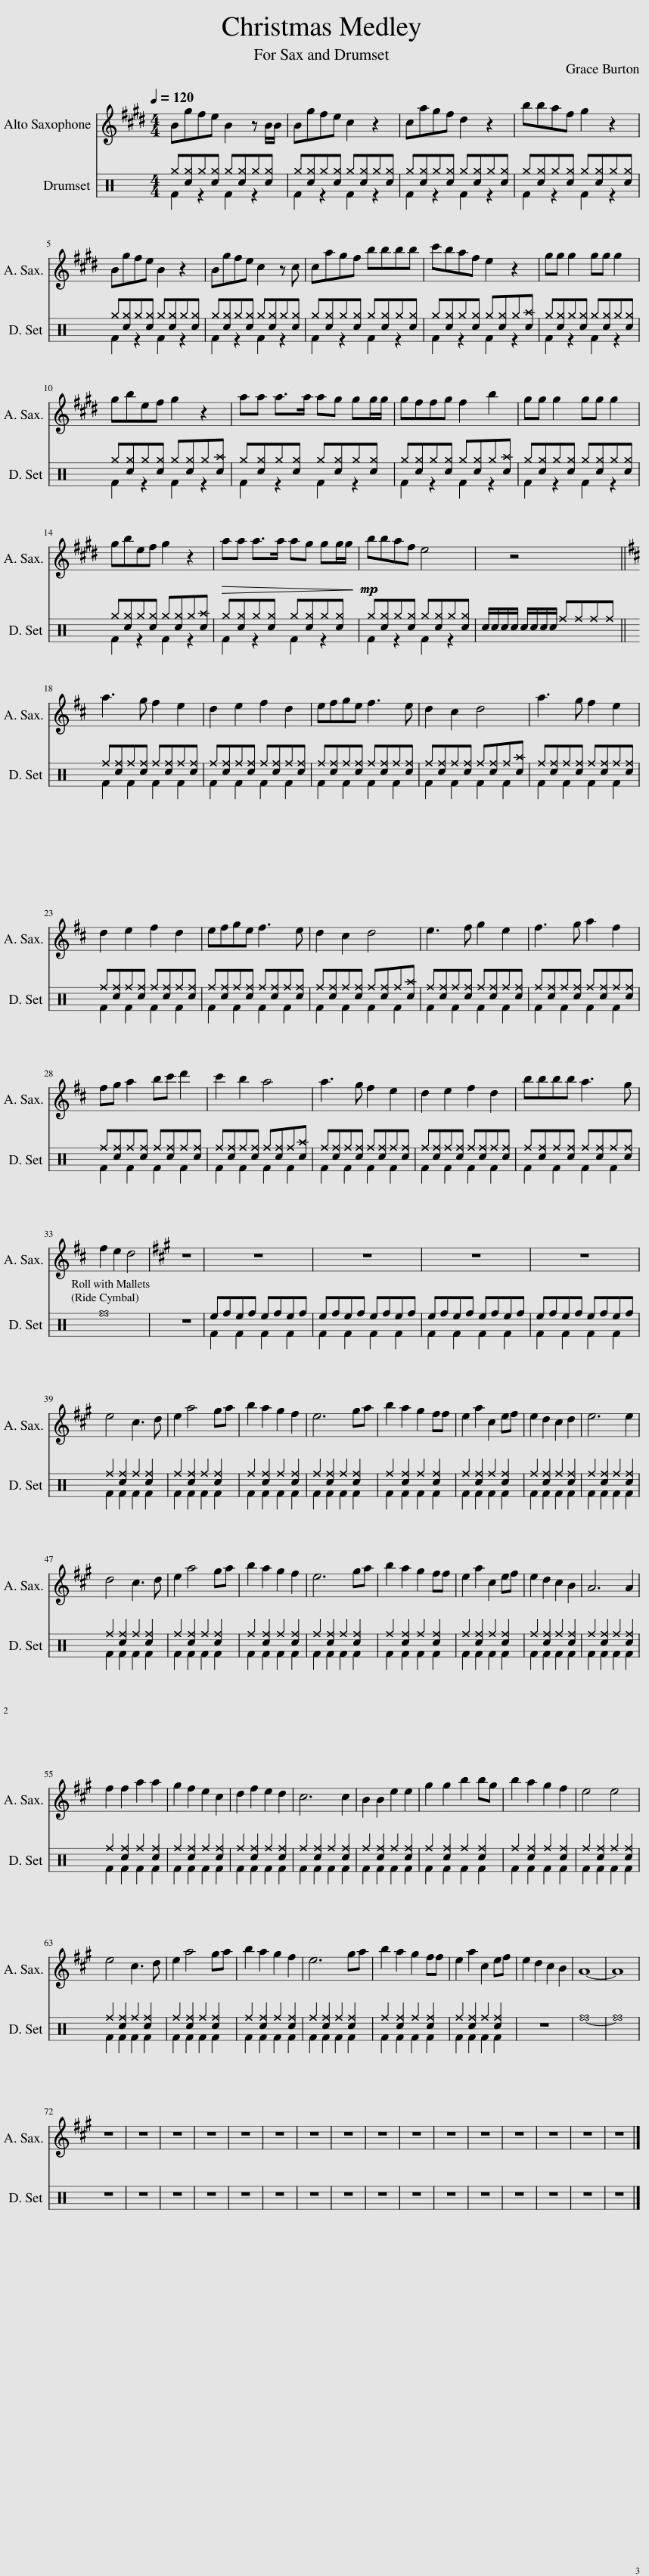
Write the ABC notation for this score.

X:1
%%score 1 ( 2 3 )
L:1/8
Q:1/4=120
M:4/4
I:linebreak $
K:C
V:1 treble transpose=-9
V:2 perc
K:none
V:3 perc
K:none
V:1
[K:E] Bgfe B2 z B/B/ | Bgfe c2 z2 | cagf d2 z2 | bbaf g2 z2 |$ Bgfe B2 z2 | %5
 Bgfe c2 z c | cagf bbbb | c'baf e2 z2 | gg g2 gg g2 |$ gbef g2 z2 | %10
 aa a>a ag gg/g/ | gffg f2 b2 | gg g2 gg g2 |$ gbef g2 z2 |!>(! aa a>a ag gg/g/!>)! | %15
!mp! bbaf e4 | z8 ||$[K:D] a3 g f2 e2 | d2 e2 f2 d2 | efge f3 e | %20
 d2 c2 d4 | a3 g f2 e2 |$ d2 e2 f2 d2 | efge f3 e | d2 c2 d4 | %25
 e3 f g2 e2 | f3 g a2 f2 |$ fg a2 bc' d'2 | c'2 b2 a4 | a3 g f2 e2 | %30
 d2 e2 f2 d2 | bbbb a3 g |$ f2 e2 d4 |[K:A] z8 | z8 | %35
 z8 | z8 | z8 |$ e4 c3 d | e2 a4 ga | %40
 b2 a2 g2 f2 | e6 ga | b2 a2 g2 ff | e2 a2 c2 ef | e2 d2 c2 d2 | %45
 e6 e2 |$ d4 c3 d | e2 a4 ga | b2 a2 g2 f2 | e6 ga | %50
 b2 a2 g2 ff | e2 a2 c2 ef | e2 d2 c2 B2 | A6 A2 |$ f2 f2 a2 a2 | %55
 g2 f2 e2 c2 | d2 f2 e2 d2 | c6 c2 | B2 B2 e2 e2 | g2 g2 b2 bg | %60
 b2 a2 g2 f2 | e4 e4 |$ e4 c3 d | e2 a4 ga | b2 a2 g2 f2 | %65
 e6 ga | b2 a2 g2 ff | e2 a2 c2 ef | e2 d2 c2 B2 | A8- | %70
 A8 |$ z8 | z8 | z8 | z8 | %75
 z8 | z8 | z8 | z8 | z8 | %80
 z8 | z8 | z8 | z8 | z8 | %85
 z8 | z8 |] %87
V:2
 ^g[c^g]^g[c^g] ^g[c^g]^g[c^g] | ^g[c^g]^g[c^g] ^g[c^g]^g[c^g] | ^g[c^g]^g[c^g] ^g[c^g]^g[c^g] | ^g[c^g]^g[c^g] ^g[c^g]^g[c^g] |$ ^g[c^g]^g[c^g] ^g[c^g]^g[c^g] | %5
 ^g[c^g]^g[c^g] ^g[c^g]^g[c^g] | ^g[c^g]^g[c^g] ^g[c^g]^g[c^g] | ^g[c^g]^g[c^g] ^g[c^g]^g[c^a] | ^g[c^g]^g[c^g] ^g[c^g]^g[c^g] |$ ^g[c^g]^g[c^g] ^g[c^g]^g[c^a] | %10
 ^g[c^g]^g[c^g] ^g[c^g]^g[c^g] | ^g[c^g]^g[c^g] ^g[c^g]^g[c^a] | ^g[c^g]^g[c^g] ^g[c^g]^g[c^g] |$ ^g[c^g]^g[c^g] ^g[c^g]^g[c^a] | ^g[c^g]^g[c^g] ^g[c^g]^g[c^g] | %15
 ^g[c^g]^g[c^g] ^g[c^g]^g[c^g] | c/c/c/c/ c/c/c/c/ ^f^f^f^f ||$ ^f[c^f]^f[c^f] ^f[c^f]^f[c^f] | ^f[c^f]^f[c^f] ^f[c^f]^f[c^f] | ^f[c^f]^f[c^f] ^f[c^f]^f[c^f] | %20
 ^f[c^f]^f[c^f] ^f[c^f]^f[c^a] | ^f[c^f]^f[c^f] ^f[c^f]^f[c^f] |$ ^f[c^f]^f[c^f] ^f[c^f]^f[c^f] | ^f[c^f]^f[c^f] ^f[c^f]^f[c^f] | ^f[c^f]^f[c^f] ^f[c^f]^f[c^a] | %25
 ^f[c^f]^f[c^f] ^f[c^f]^f[c^f] | ^f[c^f]^f[c^f] ^f[c^f]^f[c^f] |$ ^f[c^f]^f[c^f] ^f[c^f]^f[c^f] | ^f[c^f]^f[c^f] ^f[c^f]^f[c^a] | ^f[c^f]^f[c^f] ^f[c^f]^f[c^f] | %30
 ^f[c^f]^f[c^f] ^f[c^f]^f[c^f] | ^f[c^f]^f[c^f] ^f[c^f]^f[c^f] |$ ^f8 | z8 | efef efef | %35
 efef efef | efef efef | efef efef |$ ^f2 [c^f]2 ^f2 [c^f]2 | ^f2 [c^f]2 ^f2 [c^f]2 | %40
 ^f2 [c^f]2 ^f2 [c^f]2 | ^f2 [c^f]2 ^f2 [c^f]2 | ^f2 [c^f]2 ^f2 [c^f]2 | ^f2 [c^f]2 ^f2 [c^f]2 | ^f2 [c^f]2 ^f2 [c^f]2 | %45
 ^f2 [c^f]2 ^f2 [c^f]2 |$ ^f2 [c^f]2 ^f2 [c^f]2 | ^f2 [c^f]2 ^f2 [c^f]2 | ^f2 [c^f]2 ^f2 [c^f]2 | ^f2 [c^f]2 ^f2 [c^f]2 | %50
 ^f2 [c^f]2 ^f2 [c^f]2 | ^f2 [c^f]2 ^f2 [c^f]2 | ^f2 [c^f]2 ^f2 [c^f]2 | ^f2 [c^f]2 ^f2 [c^f]2 |$ ^f2 [c^f]2 ^f2 [c^f]2 | %55
 ^f2 [c^f]2 ^f2 [c^f]2 | ^f2 [c^f]2 ^f2 [c^f]2 | ^f2 [c^f]2 ^f2 [c^f]2 | ^f2 [c^f]2 ^f2 [c^f]2 | ^f2 [c^f]2 ^f2 [c^f]2 | %60
 ^f2 [c^f]2 ^f2 [c^f]2 | ^f2 [c^f]2 ^f2 [c^f]2 |$ ^f2 [c^f]2 ^f2 [c^f]2 | ^f2 [c^f]2 ^f2 [c^f]2 | ^f2 [c^f]2 ^f2 [c^f]2 | %65
 ^f2 [c^f]2 ^f2 [c^f]2 | ^f2 [c^f]2 ^f2 [c^f]2 | ^f2 [c^f]2 ^f2 [c^f]2 | z8 | ^f8- | %70
 ^f8 |$ z8 | z8 | z8 | z8 | %75
 z8 | z8 | z8 | z8 | z8 | %80
 z8 | z8 | z8 | z8 | z8 | %85
 z8 | z8 |] %87
V:3
 F2 z2 F2 z2 | F2 z2 F2 z2 | F2 z2 F2 z2 | F2 z2 F2 z2 |$ F2 z2 F2 z2 | %5
 F2 z2 F2 z2 | F2 z2 F2 z2 | F2 z2 F2 z2 | F2 z2 F2 z2 |$ F2 z2 F2 z2 | %10
 F2 z2 F2 z2 | F2 z2 F2 z2 | F2 z2 F2 z2 |$ F2 z2 F2 z2 | F2 z2 F2 z2 | %15
 F2 z2 F2 z2 | x8 ||$ F2 F2 F2 F2 | F2 F2 F2 F2 | F2 F2 F2 F2 | %20
 F2 F2 F2 F2 | F2 F2 F2 F2 |$ F2 F2 F2 F2 | F2 F2 F2 F2 | F2 F2 F2 F2 | %25
 F2 F2 F2 F2 | F2 F2 F2 F2 |$ F2 F2 F2 F2 | F2 F2 F2 F2 | F2 F2 F2 F2 | %30
 F2 F2 F2 F2 | F2 F2 F2 F2 |$ x8 | x8 | F2 F2 F2 F2 | %35
 F2 F2 F2 F2 | F2 F2 F2 F2 | F2 F2 F2 F2 |$ F2 F2 F2 F2 | F2 F2 F2 F2 | %40
 F2 F2 F2 F2 | F2 F2 F2 F2 | F2 F2 F2 F2 | F2 F2 F2 F2 | F2 F2 F2 F2 | %45
 F2 F2 F2 F2 |$ F2 F2 F2 F2 | F2 F2 F2 F2 | F2 F2 F2 F2 | F2 F2 F2 F2 | %50
 F2 F2 F2 F2 | F2 F2 F2 F2 | F2 F2 F2 F2 | F2 F2 F2 F2 |$ F2 F2 F2 F2 | %55
 F2 F2 F2 F2 | F2 F2 F2 F2 | F2 F2 F2 F2 | F2 F2 F2 F2 | F2 F2 F2 F2 | %60
 F2 F2 F2 F2 | F2 F2 F2 F2 |$ F2 F2 F2 F2 | F2 F2 F2 F2 | F2 F2 F2 F2 | %65
 F2 F2 F2 F2 | F2 F2 F2 F2 | F2 F2 F2 F2 | x8 | x8 | %70
 x8 |$ x8 | x8 | x8 | x8 | %75
 x8 | x8 | x8 | x8 | x8 | %80
 x8 | x8 | x8 | x8 | x8 | %85
 x8 | x8 |] %87
